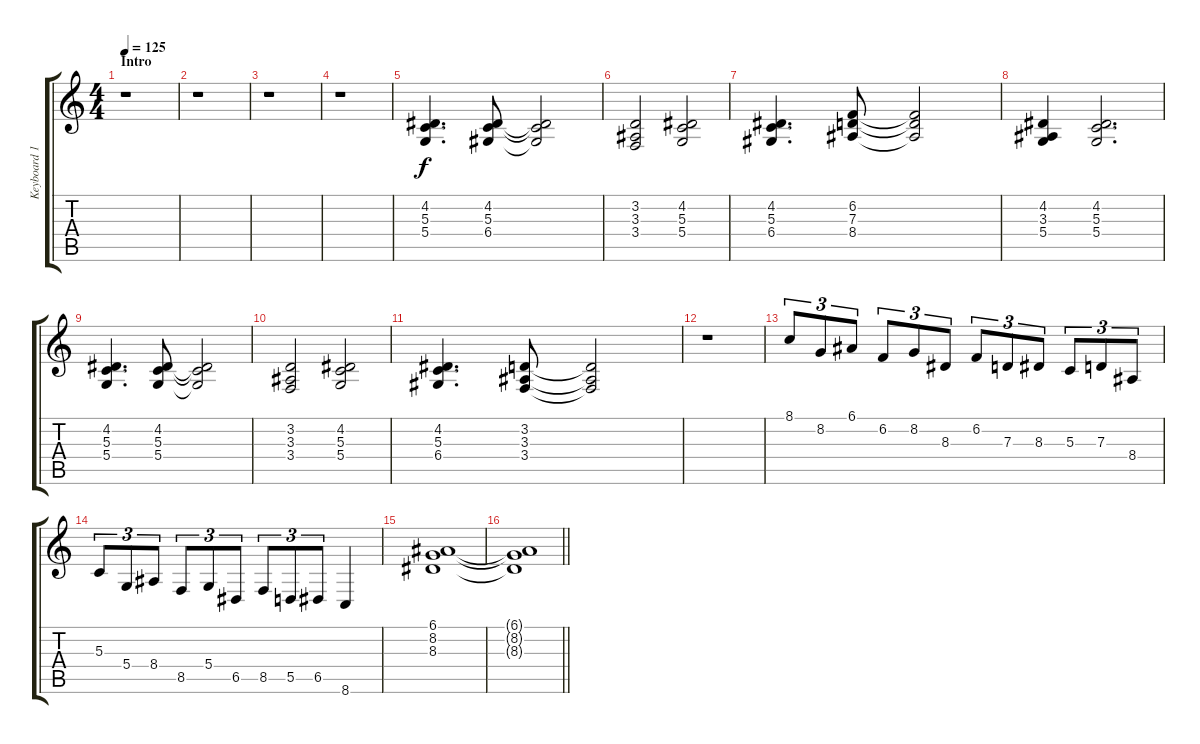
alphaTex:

\track ("Keyboard 1" "Keyboard 1") {instrument synthstrings1}
\staff {score tabs}
\tuning (E4 B3 G3 D3 A2 E2) {hide}
\ts (4 4)
\section ("" "Intro")
\tempo 125
\clef g2
\ks c
r.1{dy f instrument synthstrings1} |
r.1 |
r.1 |
r.1 |
(4.2 5.3 5.4).4{d} (4.2 5.3 6.4).8 (4.2{t} 5.3{t} 6.4{t}).2 |
(3.2 3.3 3.4).2 (4.2 5.3 5.4).2 |
(4.2 5.3 6.4).4{d} (6.2 7.3 8.4).8 (6.2{t} 7.3{t} 8.4{t}).2 |
(4.2 3.3 5.4).4 (4.2 5.3 5.4).2{d} |
(4.2 5.3 5.4).4{d} (4.2 5.3 5.4).8 (4.2{t} 5.3{t} 5.4{t}).2 |
(3.2 3.3 3.4).2 (4.2 5.3 5.4).2 |
(4.2 5.3 6.4).4{d} (3.2 3.3 3.4).8 (3.2{t} 3.3{t} 3.4{t}).2 |
r.1 |
8.1.8{tu (3 2)} 8.2.8{tu (3 2)} 6.1.8{tu (3 2)} 6.2.8{tu (3 2)} 8.2.8{tu (3 2)} 8.3.8{tu (3 2)} 6.2.8{tu (3 2)} 7.3.8{tu (3 2)} 8.3.8{tu (3 2)} 5.3.8{tu (3 2)} 7.3.8{tu (3 2)} 8.4.8{tu (3 2)} |
5.3.8{tu (3 2)} 5.4.8{tu (3 2)} 8.4.8{tu (3 2)} 8.5.8{tu (3 2)} 5.4.8{tu (3 2)} 6.5.8{tu (3 2)} 8.5.8{tu (3 2)} 5.5.8{tu (3 2)} 6.5.8{tu (3 2)} 8.6.4 |
(6.1 8.2 8.3).1 |
\barLineRight lightlight
(6.1{t} 8.2{t} 8.3{t}).1
